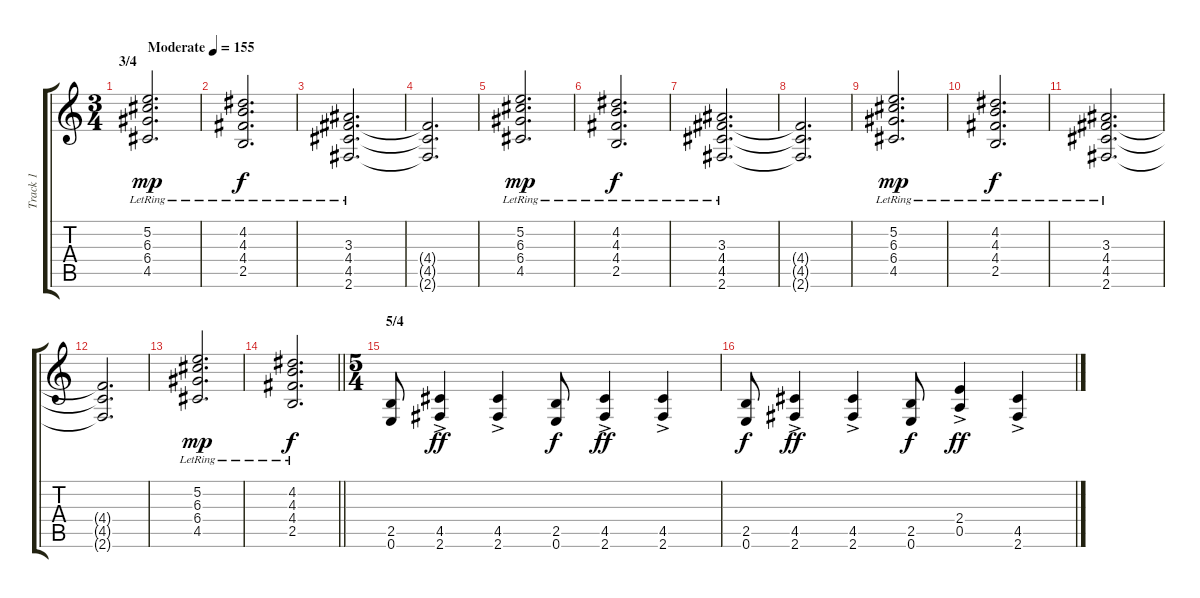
\track ("Track 1" "Track 1") {instrument distortionguitar}
\staff {score tabs}
\tuning (E4 B3 G3 D3 A2 E2) {hide}
\ts (3 4)
\section ("" "3/4")
\tempo (155 "Moderate")
\clef g2
\ks c
(5.2{lr} 6.3{lr} 6.4{lr} 4.5{lr}).2{d dy mp instrument distortionguitar} |
(4.2 4.3{lr} 4.4{lr} 2.5{lr}).2{d dy f} |
(3.3{lr} 4.4{lr} 4.5{lr} 2.6{lr}).2{d} |
(4.4{t} 4.5{t} 2.6{t}).2{d} |
(5.2{lr} 6.3{lr} 6.4{lr} 4.5{lr}).2{d dy mp} |
(4.2{lr} 4.3{lr} 4.4{lr} 2.5{lr}).2{d dy f} |
(3.3{lr} 4.4{lr} 4.5{lr} 2.6{lr}).2{d} |
(4.4{t} 4.5{t} 2.6{t}).2{d} |
(5.2{lr} 6.3{lr} 6.4{lr} 4.5{lr}).2{d dy mp} |
(4.2{lr} 4.3{lr} 4.4{lr} 2.5{lr}).2{d dy f} |
(3.3{lr} 4.4{lr} 4.5{lr} 2.6{lr}).2{d} |
(4.4{t} 4.5{t} 2.6{t}).2{d} |
(5.2{lr} 6.3{lr} 6.4{lr} 4.5{lr}).2{d dy mp} |
\barLineRight lightlight
(4.2{lr} 4.3{lr} 4.4{lr} 2.5{lr}).2{d dy f} |
\ts (5 4)
\section ("" "5/4")
(2.5 0.6).8 (4.5{ac} 2.6).4{dy ff} (4.5{ac} 2.6).4 (2.5 0.6).8{dy f} (4.5{ac} 2.6).4{dy ff} (4.5{ac} 2.6).4 |
(2.5 0.6).8{dy f} (4.5{ac} 2.6).4{dy ff} (4.5{ac} 2.6).4 (2.5 0.6).8{dy f} (2.4{ac} 0.5).4{dy ff} (4.5{ac} 2.6).4
